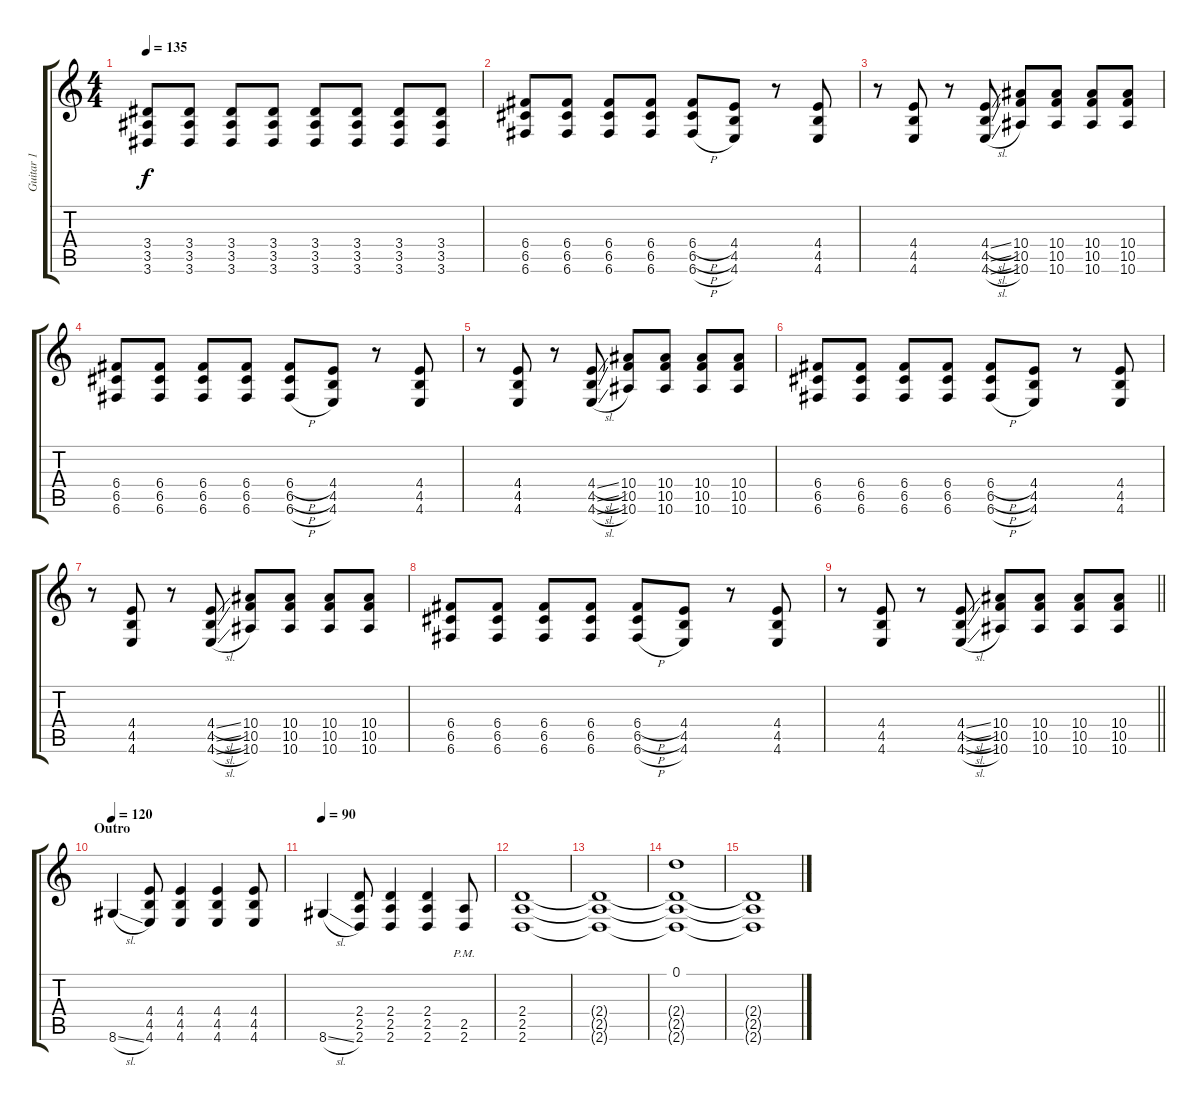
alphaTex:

\track ("Guitar 1" "Guitar 1") {instrument distortionguitar}
\staff {score tabs}
\tuning (D4 A3 F3 C3 G2 C2) {hide}
\ts (4 4)
\tempo 135
\clef g2
\ks c
(3.4 3.5 3.6).8{dy f} (3.4 3.5 3.6).8 (3.4 3.5 3.6).8 (3.4 3.5 3.6).8 (3.4 3.5 3.6).8 (3.4 3.5 3.6).8 (3.4 3.5 3.6).8 (3.4 3.5 3.6).8 |
(6.4 6.5 6.6).8 (6.4 6.5 6.6).8 (6.4 6.5 6.6).8 (6.4 6.5 6.6).8 (6.4{h} 6.5{h} 6.6{h}).8 (4.4 4.5 4.6).8 r.8 (4.4 4.5 4.6).8 |
r.8 (4.4 4.5 4.6).8 r.8 (4.4{sl} 4.5{sl} 4.6{sl}).8 (10.4 10.5 10.6).8 (10.4 10.5 10.6).8 (10.4 10.5 10.6).8 (10.4 10.5 10.6).8 |
(6.4 6.5 6.6).8 (6.4 6.5 6.6).8 (6.4 6.5 6.6).8 (6.4 6.5 6.6).8 (6.4{h} 6.5{h} 6.6{h}).8 (4.4 4.5 4.6).8 r.8 (4.4 4.5 4.6).8 |
r.8 (4.4 4.5 4.6).8 r.8 (4.4{sl} 4.5{sl} 4.6{sl}).8 (10.4 10.5 10.6).8 (10.4 10.5 10.6).8 (10.4 10.5 10.6).8 (10.4 10.5 10.6).8 |
(6.4 6.5 6.6).8 (6.4 6.5 6.6).8 (6.4 6.5 6.6).8 (6.4 6.5 6.6).8 (6.4{h} 6.5{h} 6.6{h}).8 (4.4 4.5 4.6).8 r.8 (4.4 4.5 4.6).8 |
r.8 (4.4 4.5 4.6).8 r.8 (4.4{sl} 4.5{sl} 4.6{sl}).8 (10.4 10.5 10.6).8 (10.4 10.5 10.6).8 (10.4 10.5 10.6).8 (10.4 10.5 10.6).8 |
(6.4 6.5 6.6).8 (6.4 6.5 6.6).8 (6.4 6.5 6.6).8 (6.4 6.5 6.6).8 (6.4{h} 6.5{h} 6.6{h}).8 (4.4 4.5 4.6).8 r.8 (4.4 4.5 4.6).8 |
\barLineRight lightlight
r.8 (4.4 4.5 4.6).8 r.8 (4.4{sl} 4.5{sl} 4.6{sl}).8 (10.4 10.5 10.6).8 (10.4 10.5 10.6).8 (10.4 10.5 10.6).8 (10.4 10.5 10.6).8 |
\section ("" "Outro")
\tempo 120
8.6{sl}.4 (4.4 4.5 4.6).8 (4.4 4.5 4.6).4 (4.4 4.5 4.6).4 (4.4 4.5 4.6).8 |
\tempo 90
8.6{sl}.4 (2.4 2.5 2.6).8 (2.4 2.5 2.6).4 (2.4 2.5 2.6).4 (2.5{pm} 2.6{pm}).8 |
(2.4 2.5 2.6).1 |
(2.4{t} 2.5{t} 2.6{t}).1 |
(0.1 2.4{t} 2.5{t} 2.6{t}).1 |
(2.4{t} 2.5{t} 2.6{t}).1
